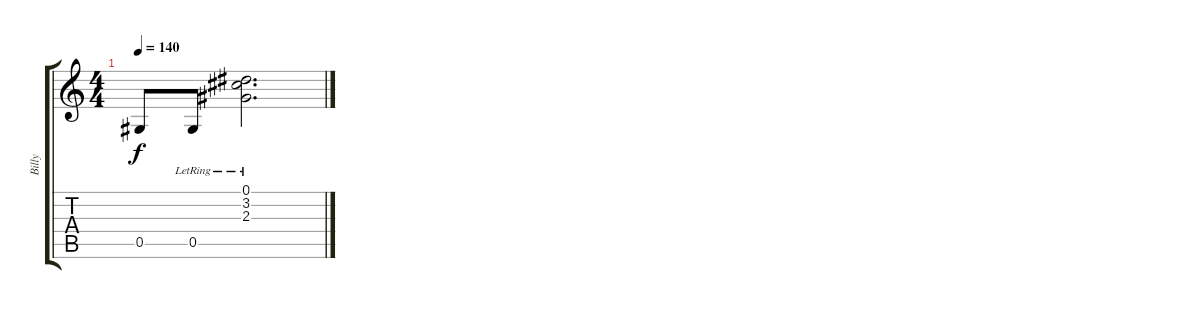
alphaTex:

\track ("Billy" "Billy") {instrument acousticguitarsteel}
\staff {score tabs}
\tuning (Eb4 Bb3 Gb3 Db3 Ab2 Eb2) {hide}
\ts (4 4)
\tempo 140
\clef g2
\ks c
0.5{t}.8{dy f} 0.5{lr}.8 (0.1{lr} 3.2{lr} 2.3{lr}).2{d}
